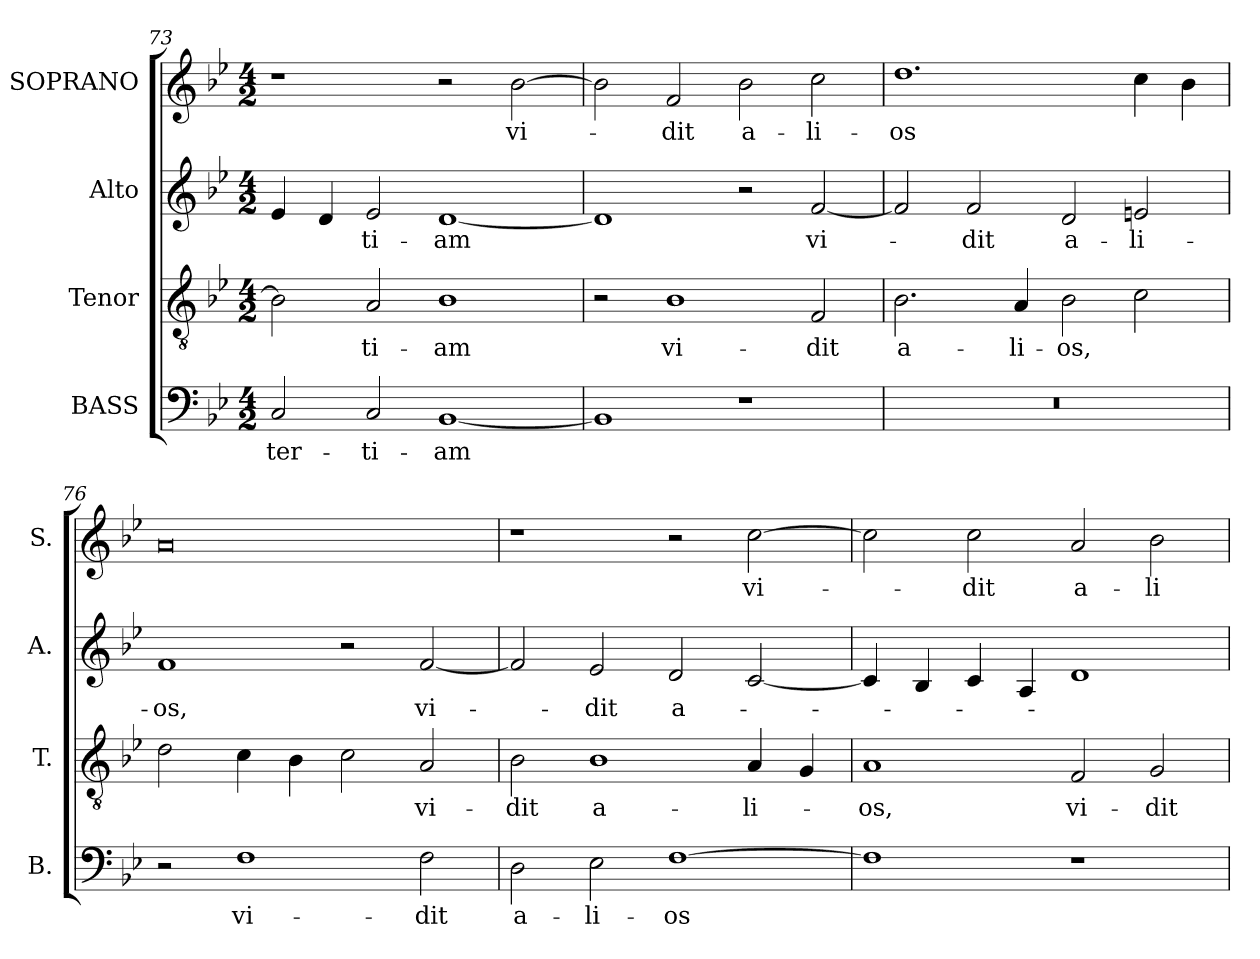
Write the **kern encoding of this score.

**kern	**text	**kern	**text	**kern	**text	**kern	**text
*part4	*part4	*part3	*part3	*part2	*part2	*part1	*part1
*staff4	*staff4	*staff3	*staff3	*staff2	*staff2	*staff1	*staff1
*I"BASS	*	*I"Tenor	*	*I"Alto	*	*I"SOPRANO	*
*I'B.	*	*I'T.	*	*I'A.	*	*I'S.	*
!!LO:PB:g=z
*clefF4	*	*clefGv2	*	*clefG2	*	*clefG2	*
*	*	*ITrd7c12	*	*	*	*	*
*k[b-e-]	*	*k[b-e-]	*	*k[b-e-]	*	*k[b-e-]	*
*B-:	*	*B-:	*	*B-:	*	*B-:	*
*M4/2	*	*M4/2	*	*M4/2	*	*M4/2	*
=73	=73	=73	=73	=73	=73	=73	=73
!	!LO:LY:b:color=#000000	!	!	!	!	!	!
2Ci/	ter-	2BB-i\]	.	4e-i/	.	1r	.
.	.	.	.	4di/	.	.	.
!	!LO:LY:b:color=#000000	!	!	!	!	!	!
!	!	!	!LO:LY:b:color=#000000	!	!	!	!
!	!	!	!	!	!LO:LY:b:color=#000000	!	!
2Ci/	-ti-	2AAi/	-ti-	2e-i/	-ti-	.	.
!	!LO:LY:b:color=#000000	!	!	!	!	!	!
!	!	!	!LO:LY:b:color=#000000	!	!	!	!
!	!	!	!	!	!LO:LY:b:color=#000000	!	!
[1BB-i	-am	1BB-i	-am	[1di	-am	2r	.
!	!	!	!	!	!	!	!LO:LY:b:color=#000000
.	.	.	.	.	.	[2b-i\	vi-
=74	=74	=74	=74	=74	=74	=74	=74
1BB-i]	.	2r	.	1di]	.	2b-i\]	.
!	!	!	!LO:LY:b:color=#000000	!	!	!	!
!	!	!	!	!	!	!	!LO:LY:b:color=#000000
.	.	1BB-i	vi-	.	.	2fi/	-dit
!	!	!	!	!	!	!	!LO:LY:b:color=#000000
1r	.	.	.	2r	.	2b-i\	a-
!	!	!	!LO:LY:b:color=#000000	!	!	!	!
!	!	!	!	!	!LO:LY:b:color=#000000	!	!
!	!	!	!	!	!	!	!LO:LY:b:color=#000000
.	.	2FFi/	-dit	[2fi/	vi-	2cci\	-li-
=75	=75	=75	=75	=75	=75	=75	=75
!LO:N:vis=1	!	!	!	!	!	!	!
!	!	!	!LO:LY:b:color=#000000	!	!	!	!
!	!	!	!	!	!	!	!LO:LY:b:color=#000000
0r	.	2.BB-i\	a-	2fi/]	.	1.ddi	-os
!	!	!	!	!	!LO:LY:b:color=#000000	!	!
.	.	.	.	2fi/	-dit	.	.
!	!	!	!LO:LY:b:color=#000000	!	!	!	!
.	.	4AAi/	-li-	.	.	.	.
!	!	!	!LO:LY:b:color=#000000	!	!	!	!
!	!	!	!	!	!LO:LY:b:color=#000000	!	!
.	.	2BB-i\	-os,	2di/	a-	.	.
!	!	!	!	!	!LO:LY:b:color=#000000	!	!
.	.	2Ci\	.	2eni/	-li-	4cci\	.
.	.	.	.	.	.	4b-i\	.
=76	=76	=76	=76	=76	=76	=76	=76
!	!	!	!	!	!LO:LY:b:color=#000000	!	!
2r	.	2Di\	.	1fi	-os,	0ai	.
!	!LO:LY:b:color=#000000	!	!	!	!	!	!
1Fi	vi-	4Ci\	.	.	.	.	.
.	.	4BB-i\	.	.	.	.	.
.	.	2Ci\	.	2r	.	.	.
!	!LO:LY:b:color=#000000	!	!	!	!	!	!
!	!	!	!LO:LY:b:color=#000000	!	!	!	!
!	!	!	!	!	!LO:LY:b:color=#000000	!	!
2Fi\	-dit	2AAi/	vi-	[2fi/	vi-	.	.
=77	=77	=77	=77	=77	=77	=77	=77
!	!LO:LY:b:color=#000000	!	!	!	!	!	!
!	!	!	!LO:LY:b:color=#000000	!	!	!	!
2Di\	a-	2BB-i\	-dit	2fi/]	.	1r	.
!	!LO:LY:b:color=#000000	!	!	!	!	!	!
!	!	!	!LO:LY:b:color=#000000	!	!	!	!
!	!	!	!	!	!LO:LY:b:color=#000000	!	!
2E-i\	-li-	1BB-i	a-	2e-i/	-dit	.	.
!	!LO:LY:b:color=#000000	!	!	!	!	!	!
!	!	!	!	!	!LO:LY:b:color=#000000	!	!
[1Fi	-os	.	.	2di/	a-	2r	.
!	!	!	!LO:LY:b:color=#000000	!	!	!	!
!	!	!	!	!	!	!	!LO:LY:b:color=#000000
.	.	4AAi/	-li-	[2ci/	.	[2cci\	vi-
.	.	4GGi/	.	.	.	.	.
=78	=78	=78	=78	=78	=78	=78	=78
!	!	!	!LO:LY:b:color=#000000	!	!	!	!
1Fi]	.	1AAi	-os,	4ci/]	.	2cci\]	.
.	.	.	.	4B-i/	.	.	.
!	!	!	!	!	!	!	!LO:LY:b:color=#000000
.	.	.	.	4ci/	.	2cci\	-dit
.	.	.	.	4Ai/	.	.	.
!	!	!	!LO:LY:b:color=#000000	!	!	!	!
!	!	!	!	!	!	!	!LO:LY:b:color=#000000
1r	.	2FFi/	vi-	1di	.	2ai/	a-
!	!	!	!LO:LY:b:color=#000000	!	!	!	!
!	!	!	!	!	!	!	!LO:LY:b:color=#000000
.	.	2GGi/	-dit	.	.	2b-i\	-li-
=	=	=	=	=	=	=	=
*-	*-	*-	*-	*-	*-	*-	*-
